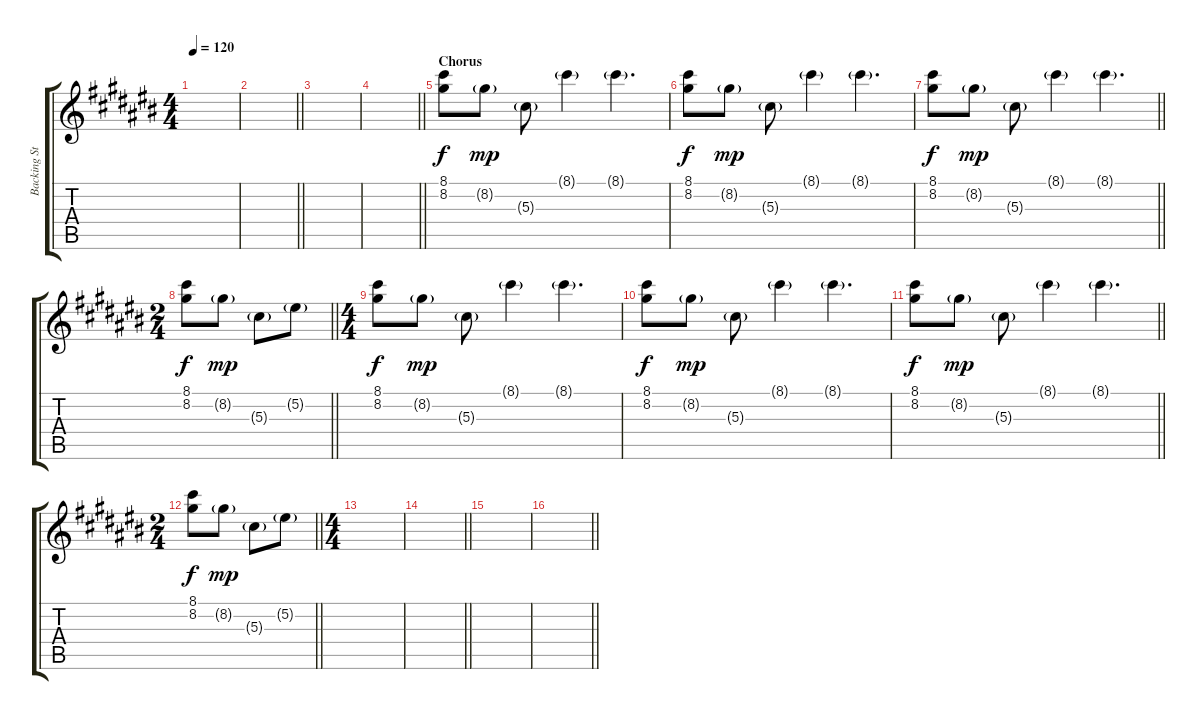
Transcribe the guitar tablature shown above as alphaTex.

\track ("Backing Steel" "Backing St") {instrument acousticguitarsteel}
\staff {score tabs}
\tuning (F4 C4 Ab3 Eb3 Bb2 Eb2) {hide}
\ts (4 4)
\tempo 120
\clef g2
\ks c#
|
\barLineRight lightlight
|
|
\barLineRight lightlight
|
\section ("" "Chorus")
(8.1 8.2).8{dy f} 8.2{g}.8{dy mp} 5.3{g}.8 8.1{g}.4 8.1{g}.4{d} |
(8.1 8.2).8{dy f} 8.2{g}.8{dy mp} 5.3{g}.8 8.1{g}.4 8.1{g}.4{d} |
\barLineRight lightlight
(8.1 8.2).8{dy f} 8.2{g}.8{dy mp} 5.3{g}.8 8.1{g}.4 8.1{g}.4{d} |
\ts (2 4)
\barLineRight lightlight
(8.1 8.2).8{dy f} 8.2{g}.8{dy mp} 5.3{g}.8 5.2{g}.8 |
\ts (4 4)
(8.1 8.2).8{dy f} 8.2{g}.8{dy mp} 5.3{g}.8 8.1{g}.4 8.1{g}.4{d} |
(8.1 8.2).8{dy f} 8.2{g}.8{dy mp} 5.3{g}.8 8.1{g}.4 8.1{g}.4{d} |
\barLineRight lightlight
(8.1 8.2).8{dy f} 8.2{g}.8{dy mp} 5.3{g}.8 8.1{g}.4 8.1{g}.4{d} |
\ts (2 4)
\barLineRight lightlight
(8.1 8.2).8{dy f} 8.2{g}.8{dy mp} 5.3{g}.8 5.2{g}.8 |
\ts (4 4)
|
\barLineRight lightlight
|
|
\barLineRight lightlight
